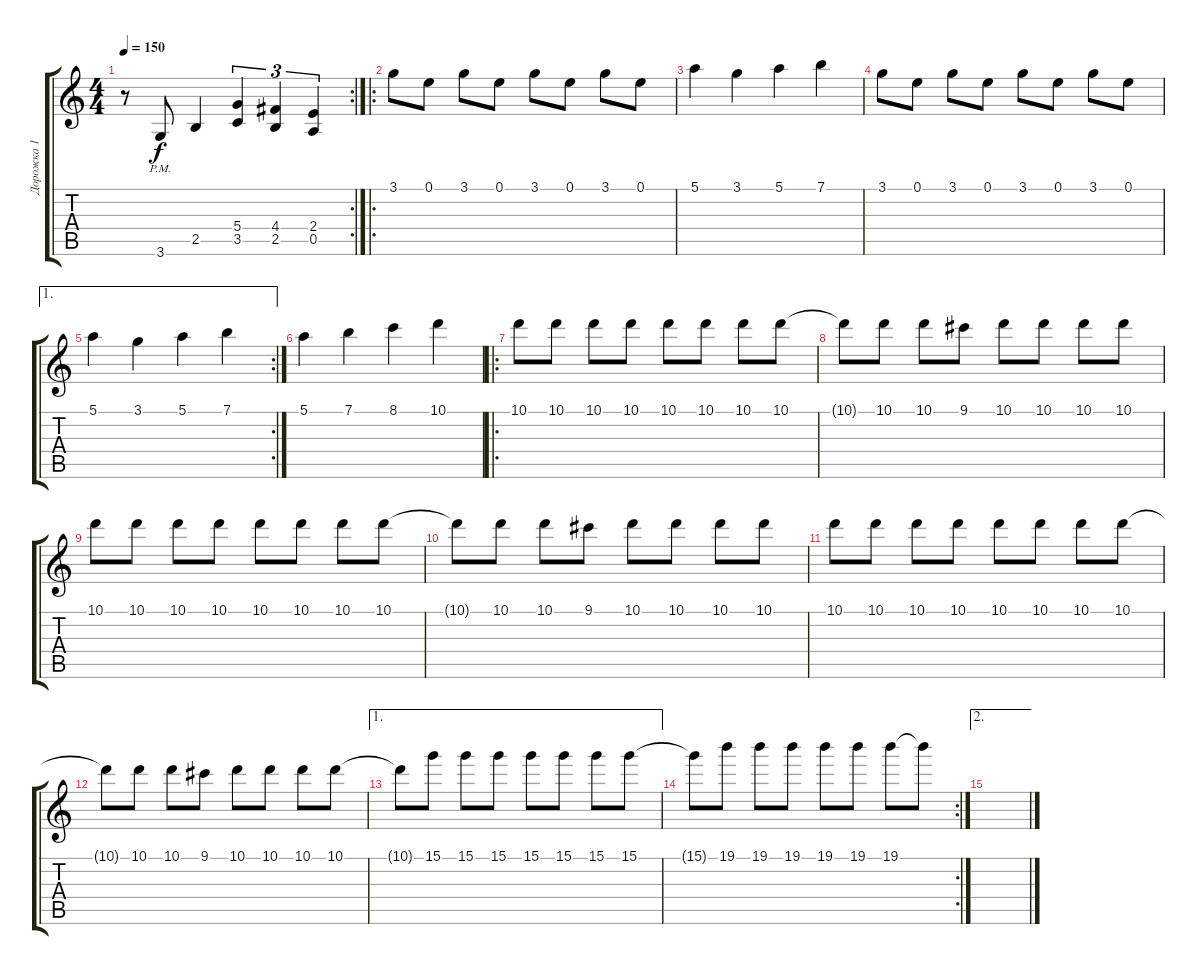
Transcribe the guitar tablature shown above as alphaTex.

\track ("Дорожка 1" "Дорожка 1") {instrument distortionguitar}
\staff {score tabs}
\tuning (E4 B3 G3 D3 A2 E2) {hide}
\rc 2
\ts (4 4)
\tempo 150
\clef g2
\ks c
r.8{dy f} 3.6{pm}.8 2.5.4 (5.4 3.5).4{tu (3 2)} (4.4 2.5).4{tu (3 2)} (2.4 0.5).4{tu (3 2)} |
\ro
3.1.8 0.1.8 3.1.8 0.1.8 3.1.8 0.1.8 3.1.8 0.1.8 |
5.1.4 3.1.4 5.1.4 7.1.4 |
3.1.8 0.1.8 3.1.8 0.1.8 3.1.8 0.1.8 3.1.8 0.1.8 |
\ae 1
\rc 2
5.1.4 3.1.4 5.1.4 7.1.4 |
5.1.4 7.1.4 8.1.4 10.1.4 |
\ro
10.1.8 10.1.8 10.1.8 10.1.8 10.1.8 10.1.8 10.1.8 10.1.8 |
10.1{t}.8 10.1.8 10.1.8 9.1.8 10.1.8 10.1.8 10.1.8 10.1.8 |
10.1.8 10.1.8 10.1.8 10.1.8 10.1.8 10.1.8 10.1.8 10.1.8 |
10.1{t}.8 10.1.8 10.1.8 9.1.8 10.1.8 10.1.8 10.1.8 10.1.8 |
10.1.8 10.1.8 10.1.8 10.1.8 10.1.8 10.1.8 10.1.8 10.1.8 |
10.1{t}.8 10.1.8 10.1.8 9.1.8 10.1.8 10.1.8 10.1.8 10.1.8 |
\ae 1
10.1{t}.8 15.1.8 15.1.8 15.1.8 15.1.8 15.1.8 15.1.8 15.1.8 |
\rc 2
15.1{t}.8 19.1.8 19.1.8 19.1.8 19.1.8 19.1.8 19.1.8 19.1{t}.8 |
\ae 2
